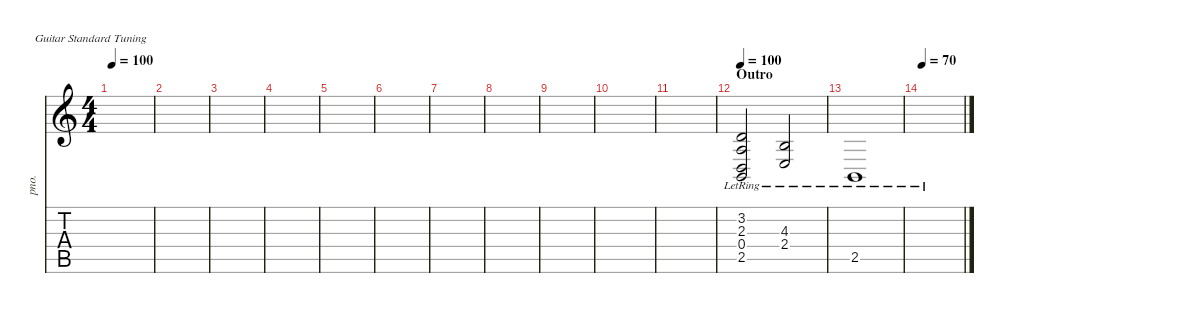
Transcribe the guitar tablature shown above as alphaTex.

\defaultSystemsLayout 4
\hideDynamics
\bracketExtendMode nobrackets
\otherSystemsTrackNameOrientation horizontal
\track ("Piano" "pno.") {instrument acousticgrandpiano}
\staff {score tabs}
\tuning (E4 B3 G3 D3 A2 E2)
\ts (4 4)
\tempo 100
\clef g2
\ks c
|
|
|
|
|
|
|
|
|
|
|
\section ("" "Outro")
\tempo 100
(2.5{lr} 0.4{lr} 2.3{lr} 3.2{lr}).2{beam Up} (2.4{lr} 4.3{lr}).2{beam Up} |
2.5{lr}.1{beam Up} |
\tempo 70
